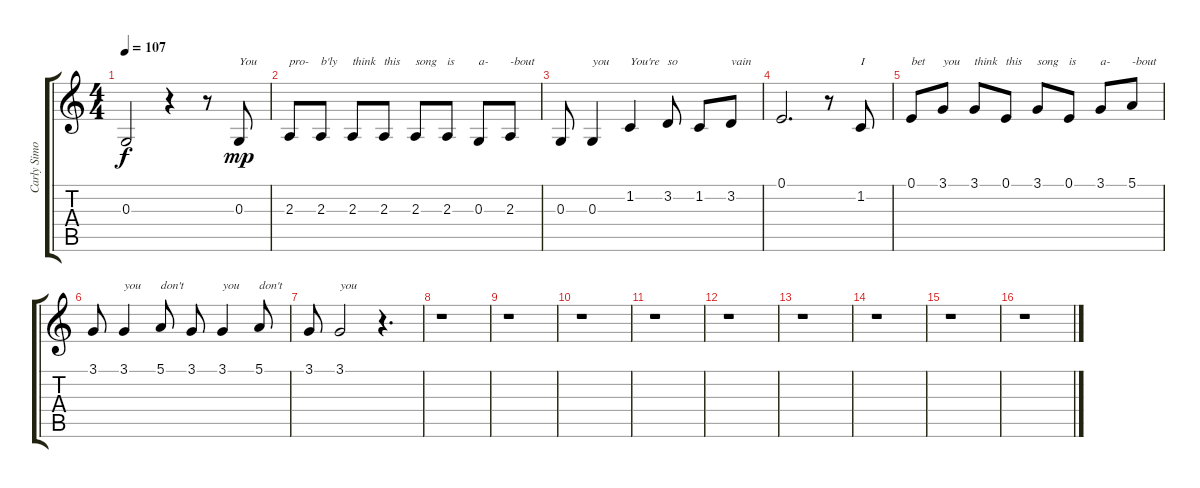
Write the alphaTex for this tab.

\track ("Carly Simon" "Carly Simo") {instrument clarinet}
\staff {score tabs}
\tuning (E4 B3 G3 D3 A2 E2) {hide}
\ts (4 4)
\tempo 107
\clef g2
\ks c
0.3{t}.2{dy f} r.4 r.8 0.3.8{txt "You" dy mp} |
2.3.8{txt "pro-"} 2.3.8{txt "b'ly"} 2.3.8{txt "think"} 2.3.8{txt "this"} 2.3.8{txt "song"} 2.3.8{txt "is"} 0.3.8{txt "a-"} 2.3.8{txt "-bout"} |
0.3.8 0.3.4{txt "you"} 1.2.4{txt "You're"} 3.2.8{txt "so"} 1.2.8 3.2.8{txt "vain"} |
0.1.2{d} r.8 1.2.8{txt "I"} |
0.1.8{txt "bet"} 3.1.8{txt "you"} 3.1.8{txt "think"} 0.1.8{txt "this"} 3.1.8{txt "song"} 0.1.8{txt "is"} 3.1.8{txt "a-"} 5.1.8{txt "-bout"} |
3.1.8 3.1.4{txt "you"} 5.1.8{txt "don't"} 3.1.8 3.1.4{txt "you"} 5.1.8{txt "don't"} |
3.1.8 3.1.2{txt "you"} r.4{d} |
r.1 |
r.1 |
r.1 |
r.1 |
r.1 |
r.1 |
r.1 |
r.1 |
r.1
